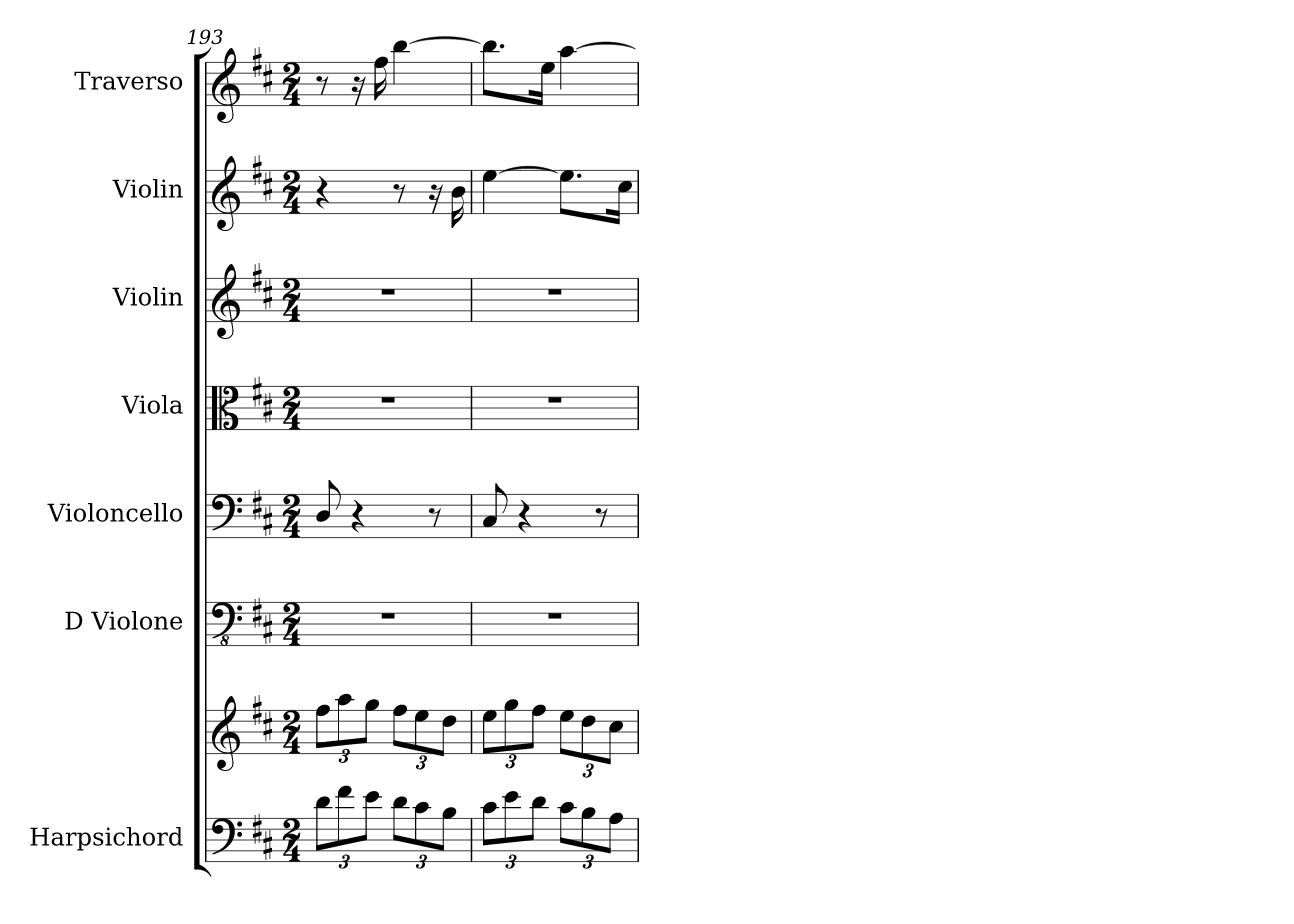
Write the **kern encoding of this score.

**kern	**kern	**kern	**kern	**kern	**kern	**kern	**kern
*part7	*part7	*part6	*part5	*part4	*part3	*part2	*part1
*staff8	*staff7	*staff6	*staff5	*staff4	*staff3	*staff2	*staff1
*I"Harpsichord	*	*I"D Violone	*I"Violoncello	*I"Viola	*I"Violin	*I"Violin	*I"Traverso
*I'Hch.	*	*I'D Vne.	*I'Vc.	*I'Vla.	*I'Vln.	*I'Vln.	*I'Trv.
*clefF4	*clefG2	*clefFv4	*clefF4	*clefC3	*clefG2	*clefG2	*clefG2
*	*	*ITrd7c12	*	*	*	*	*
*k[f#c#]	*k[f#c#]	*k[f#c#]	*k[f#c#]	*k[f#c#]	*k[f#c#]	*k[f#c#]	*k[f#c#]
*M2/4	*M2/4	*M2/4	*M2/4	*M2/4	*M2/4	*M2/4	*M2/4
*Xbrackettup	*Xbrackettup	*	*	*	*	*	*
=193	=193	=193	=193	=193	=193	=193	=193
12d\L	12ff#\L	2r	8D/	2r	2r	4r	8r
12f#\	12aa\	.	.	.	.	.	.
.	.	.	4r	.	.	.	16r
12e\J	12gg\J	.	.	.	.	.	.
.	.	.	.	.	.	.	16ff#\
12d\L	12ff#\L	.	.	.	.	8r	[4bb\
12c#\	12ee\	.	.	.	.	.	.
.	.	.	8r	.	.	16r	.
12B\J	12dd\J	.	.	.	.	.	.
.	.	.	.	.	.	16b\	.
!!LO:PB:g=z
=194	=194	=194	=194	=194	=194	=194	=194
12c#\L	12ee\L	2r	8C#/	2r	2r	[4ee\	8.bb\L]
12e\	12gg\	.	.	.	.	.	.
.	.	.	4r	.	.	.	.
12d\J	12ff#\J	.	.	.	.	.	.
.	.	.	.	.	.	.	16ee\Jk
12c#\L	12ee\L	.	.	.	.	8.ee\L]	[4aa\
12B\	12dd\	.	.	.	.	.	.
.	.	.	8r	.	.	.	.
12A\J	12cc#\J	.	.	.	.	.	.
.	.	.	.	.	.	16cc#\Jk	.
=	=	=	=	=	=	=	=
*-	*-	*-	*-	*-	*-	*-	*-
